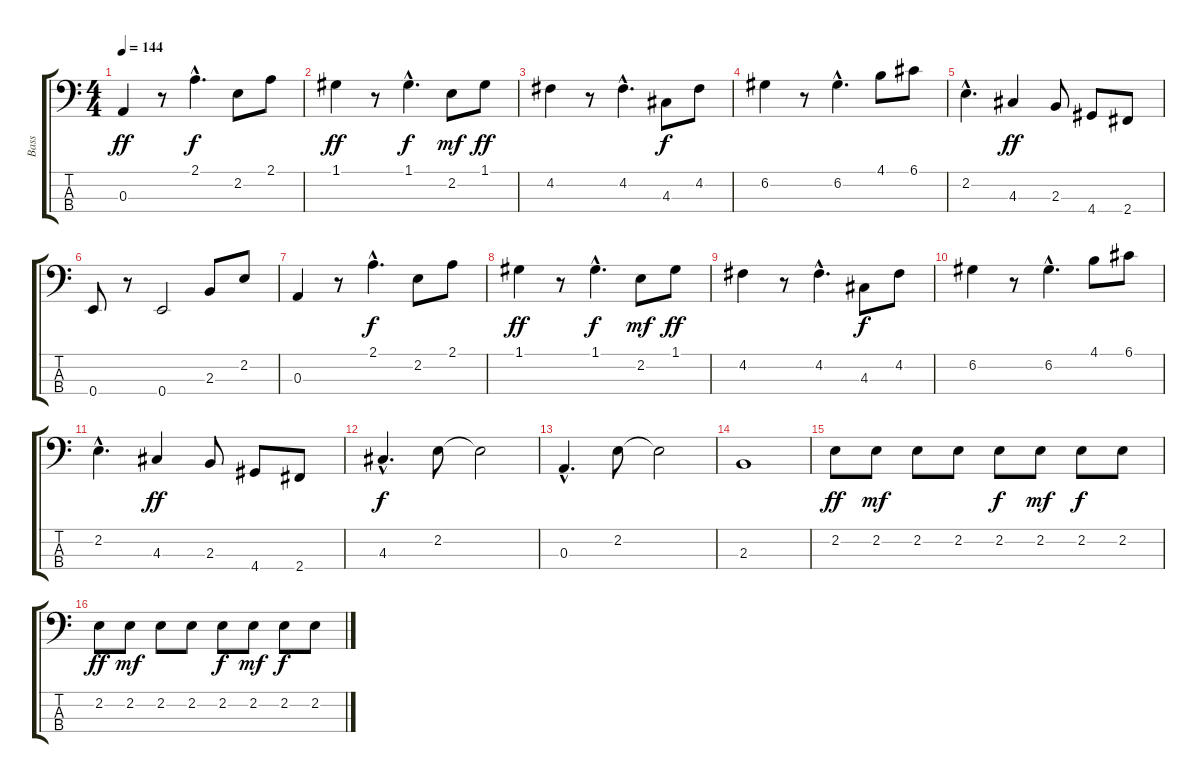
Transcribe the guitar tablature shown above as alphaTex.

\track ("Bass" "Bass") {instrument electricbassfinger}
\staff {score tabs}
\tuning (G2 D2 A1 E1) {hide}
\ts (4 4)
\tempo 144
\clef f4
\ks c
0.3.4{dy ff} r.8 2.1{hac}.4{d dy f} 2.2.8 2.1.8 |
1.1.4{dy ff} r.8 1.1{hac}.4{d dy f} 2.2.8{dy mf} 1.1.8{dy ff} |
4.2.4 r.8 4.2{hac}.4{d} 4.3.8{dy f} 4.2.8 |
6.2.4 r.8 6.2{hac}.4{d} 4.1.8 6.1.8 |
2.2{hac}.4{d} 4.3.4{dy ff} 2.3.8 4.4.8 2.4.8 |
0.4.8 r.8 0.4.2 2.3.8 2.2.8 |
0.3.4 r.8 2.1{hac}.4{d dy f} 2.2.8 2.1.8 |
1.1.4{dy ff} r.8 1.1{hac}.4{d dy f} 2.2.8{dy mf} 1.1.8{dy ff} |
4.2.4 r.8 4.2{hac}.4{d} 4.3.8{dy f} 4.2.8 |
6.2.4 r.8 6.2{hac}.4{d} 4.1.8 6.1.8 |
2.2{hac}.4{d} 4.3.4{dy ff} 2.3.8 4.4.8 2.4.8 |
4.3{hac}.4{d dy f} 2.2.8 2.2{t}.2 |
0.3{hac}.4{d} 2.2.8 2.2{t}.2 |
2.3.1 |
2.2.8{dy ff} 2.2.8{dy mf} 2.2.8 2.2.8 2.2.8{dy f} 2.2.8{dy mf} 2.2.8{dy f} 2.2.8 |
2.2.8{dy ff} 2.2.8{dy mf} 2.2.8 2.2.8 2.2.8{dy f} 2.2.8{dy mf} 2.2.8{dy f} 2.2.8
